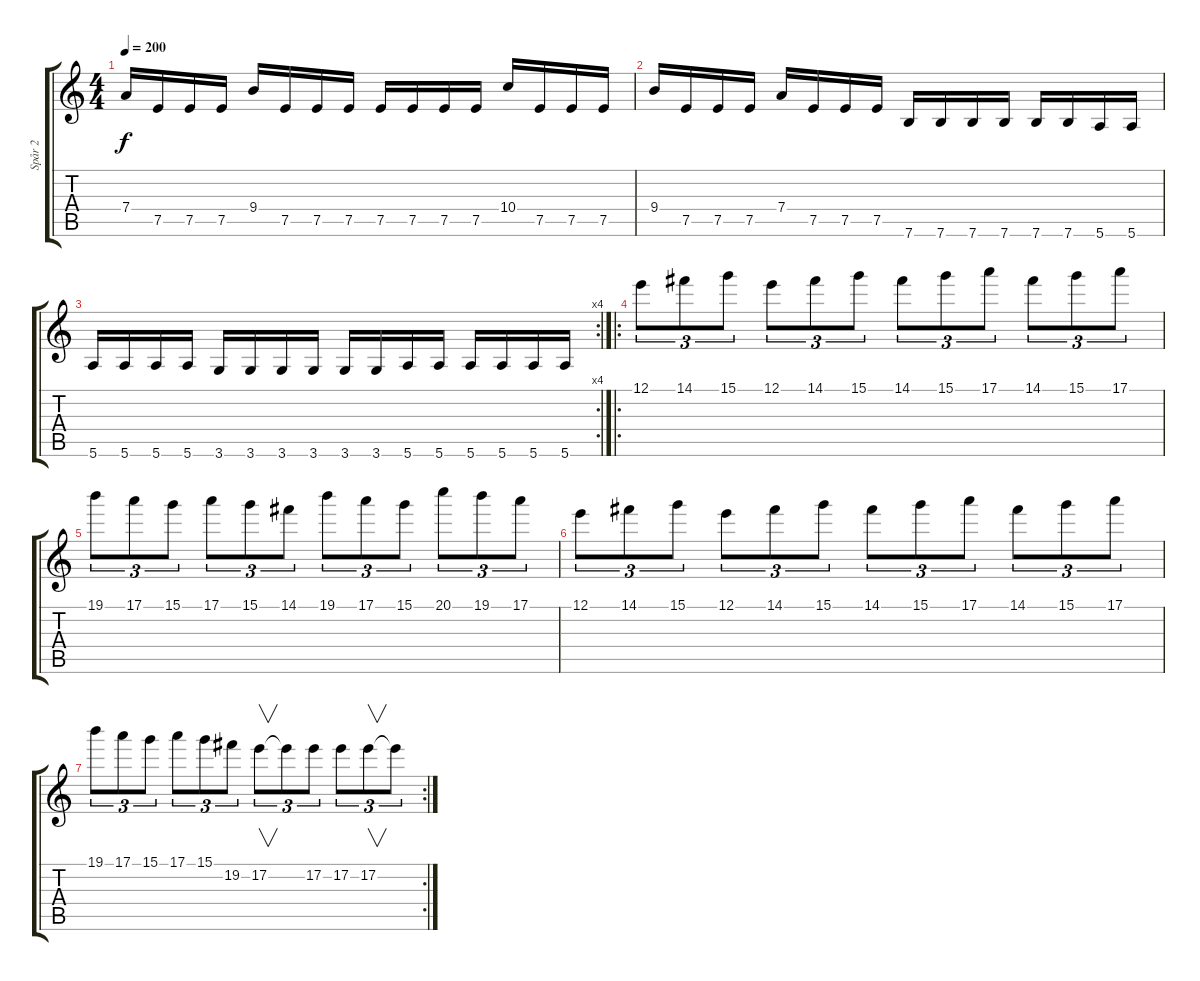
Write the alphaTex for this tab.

\track ("Spår 2" "Spår 2") {instrument overdrivenguitar}
\staff {score tabs}
\tuning (E4 B3 G3 D3 A2 E2) {hide}
\ts (4 4)
\tempo 200
\clef g2
\ks c
7.4.16{dy f} 7.5.16 7.5.16 7.5.16 9.4.16 7.5.16 7.5.16 7.5.16 7.5.16 7.5.16 7.5.16 7.5.16 10.4.16 7.5.16 7.5.16 7.5.16 |
9.4.16 7.5.16 7.5.16 7.5.16 7.4.16 7.5.16 7.5.16 7.5.16 7.6.16 7.6.16 7.6.16 7.6.16 7.6.16 7.6.16 5.6.16 5.6.16 |
\rc 4
5.6.16 5.6.16 5.6.16 5.6.16 3.6.16 3.6.16 3.6.16 3.6.16 3.6.16 3.6.16 5.6.16 5.6.16 5.6.16 5.6.16 5.6.16 5.6.16 |
\ro
12.1.8{tu (3 2)} 14.1.8{tu (3 2)} 15.1.8{tu (3 2)} 12.1.8{tu (3 2)} 14.1.8{tu (3 2)} 15.1.8{tu (3 2)} 14.1.8{tu (3 2)} 15.1.8{tu (3 2)} 17.1.8{tu (3 2)} 14.1.8{tu (3 2)} 15.1.8{tu (3 2)} 17.1.8{tu (3 2)} |
19.1.8{tu (3 2)} 17.1.8{tu (3 2)} 15.1.8{tu (3 2)} 17.1.8{tu (3 2)} 15.1.8{tu (3 2)} 14.1.8{tu (3 2)} 19.1.8{tu (3 2)} 17.1.8{tu (3 2)} 15.1.8{tu (3 2)} 20.1.8{tu (3 2)} 19.1.8{tu (3 2)} 17.1.8{tu (3 2)} |
12.1.8{tu (3 2)} 14.1.8{tu (3 2)} 15.1.8{tu (3 2)} 12.1.8{tu (3 2)} 14.1.8{tu (3 2)} 15.1.8{tu (3 2)} 14.1.8{tu (3 2)} 15.1.8{tu (3 2)} 17.1.8{tu (3 2)} 14.1.8{tu (3 2)} 15.1.8{tu (3 2)} 17.1.8{tu (3 2)} |
\rc 2
19.1.8{tu (3 2)} 17.1.8{tu (3 2)} 15.1.8{tu (3 2)} 17.1.8{tu (3 2)} 15.1.8{tu (3 2)} 19.2.8{tu (3 2)} 17.2.8{v tu (3 2)} 17.2{t}.8{tu (3 2)} 17.2.8{tu (3 2)} 17.2.8{tu (3 2)} 17.2.8{v tu (3 2)} 17.2{t}.8{tu (3 2)}
